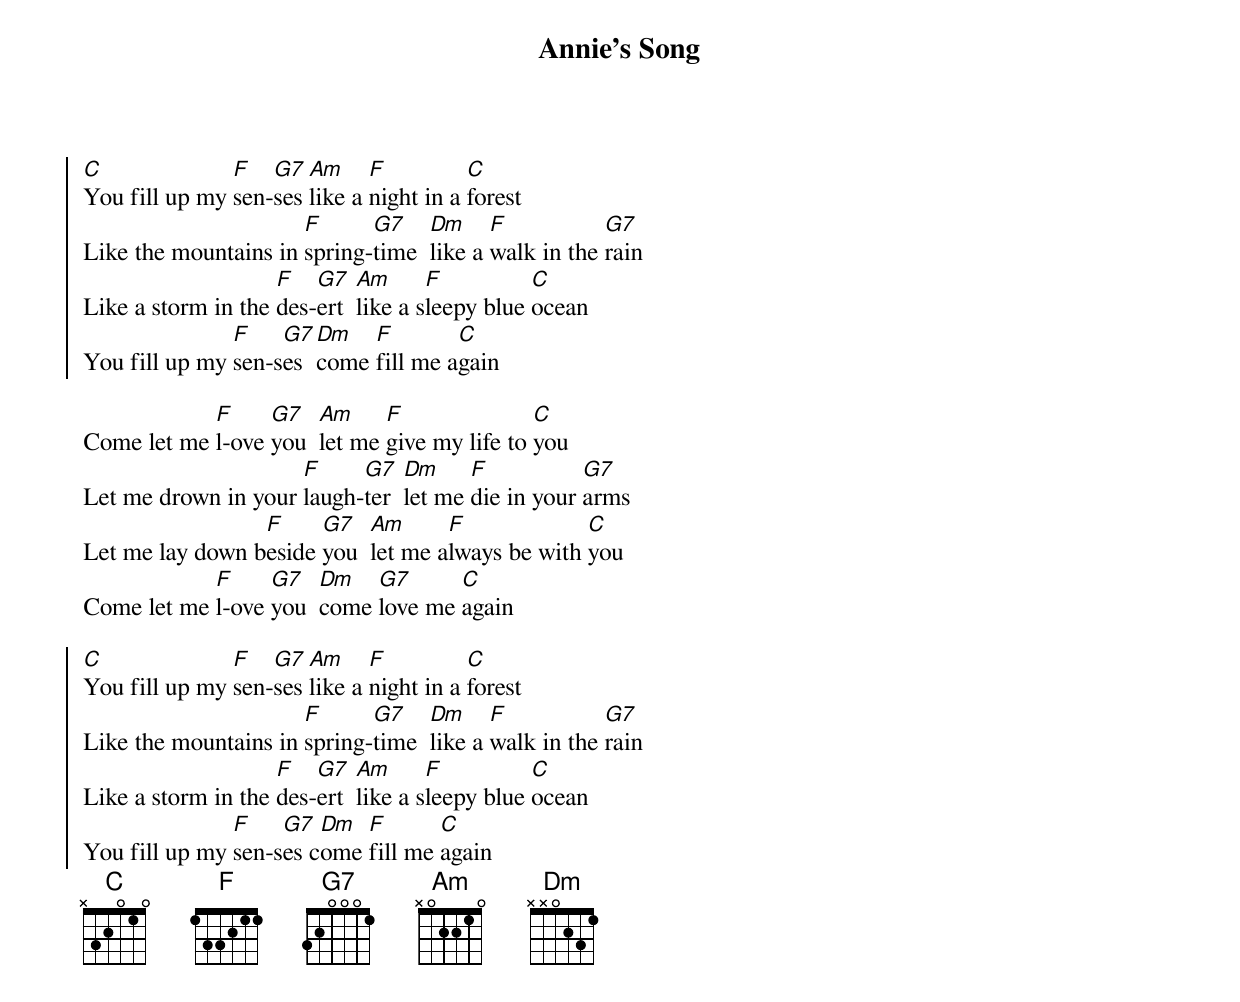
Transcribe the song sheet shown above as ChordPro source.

{title:Annie's Song}
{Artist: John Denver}

{start_of_chorus}
[C]You fill up my [F]sen-[G7]ses [Am]like a [F]night in a [C]forest
Like the mountains in [F]spring-[G7]time  [Dm]like a [F]walk in the [G7]rain
Like a storm in the [F]des-[G7]ert  [Am]like a s[F]leepy blue [C]ocean
You fill up my [F]sen-s[G7]es  [Dm]come [F]fill me a[C]gain
{end_of_chorus}

{!Start_of_part:Verse}
Come let me [F]l-ove [G7]you  [Am]let me [F]give my life to [C]you
Let me drown in your [F]laugh-[G7]ter  [Dm]let me [F]die in your [G7]arms
Let me lay down b[F]eside [G7]you  [Am]let me a[F]lways be with [C]you
Come let me [F]l-ove [G7]you  [Dm]come [G7]love me [C]again
{!End_of_part}

{start_of_chorus}
[C]You fill up my [F]sen-[G7]ses [Am]like a [F]night in a [C]forest
Like the mountains in [F]spring-[G7]time  [Dm]like a [F]walk in the [G7]rain
Like a storm in the [F]des-[G7]ert  [Am]like a s[F]leepy blue [C]ocean
You fill up my [F]sen-s[G7]es c[Dm]ome [F]fill me [C]again
{end_of_chorus}
